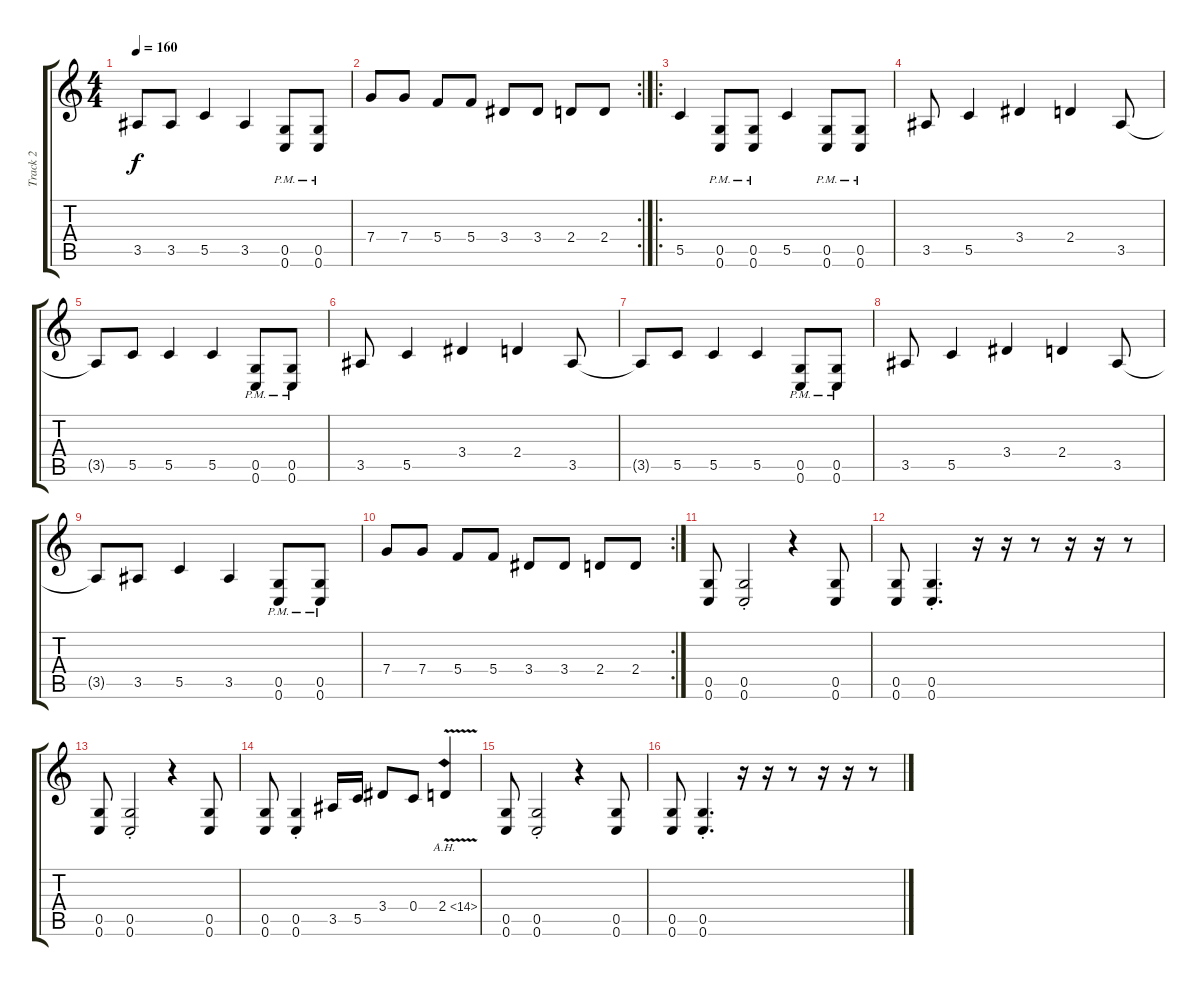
\track ("Track 2" "Track 2") {instrument distortionguitar}
\staff {score tabs}
\tuning (D4 A3 F3 C3 G2 C2) {hide}
\ts (4 4)
\tempo 160
\clef g2
\ks c
3.5{t}.8{dy f} 3.5.8 5.5.4 3.5.4 (0.5{pm} 0.6{pm}).8 (0.5{pm} 0.6{pm}).8 |
\rc 2
7.4.8 7.4.8 5.4.8 5.4.8 3.4.8 3.4.8 2.4.8 2.4.8 |
\ro
5.5.4 (0.5{pm} 0.6{pm}).8 (0.5{pm} 0.6{pm}).8 5.5.4 (0.5{pm} 0.6{pm}).8 (0.5{pm} 0.6{pm}).8 |
3.5.8 5.5.4 3.4.4 2.4.4 3.5.8 |
3.5{t}.8 5.5.8 5.5.4 5.5.4 (0.5{pm} 0.6{pm}).8 (0.5{pm} 0.6{pm}).8 |
3.5.8 5.5.4 3.4.4 2.4.4 3.5.8 |
3.5{t}.8 5.5.8 5.5.4 5.5.4 (0.5{pm} 0.6{pm}).8 (0.5{pm} 0.6{pm}).8 |
3.5.8 5.5.4 3.4.4 2.4.4 3.5.8 |
3.5{t}.8 3.5.8 5.5.4 3.5.4 (0.5{pm} 0.6{pm}).8 (0.5{pm} 0.6{pm}).8 |
\rc 2
7.4.8 7.4.8 5.4.8 5.4.8 3.4.8 3.4.8 2.4.8 2.4.8 |
(0.5 0.6).8 (0.5{st} 0.6{st}).2 r.4 (0.5 0.6).8 |
(0.5 0.6).8 (0.5{st} 0.6{st}).4{d} r.16 r.16 r.8 r.16 r.16 r.8 |
(0.5 0.6).8 (0.5{st} 0.6{st}).2 r.4 (0.5 0.6).8 |
(0.5 0.6).8 (0.5{st} 0.6{st}).4 3.5.16 5.5.16 3.4.8 0.4.8 2.4{ah 12 v}.4 |
(0.5 0.6).8 (0.5{st} 0.6{st}).2 r.4 (0.5 0.6).8 |
(0.5 0.6).8 (0.5{st} 0.6{st}).4{d} r.16 r.16 r.8 r.16 r.16 r.8
